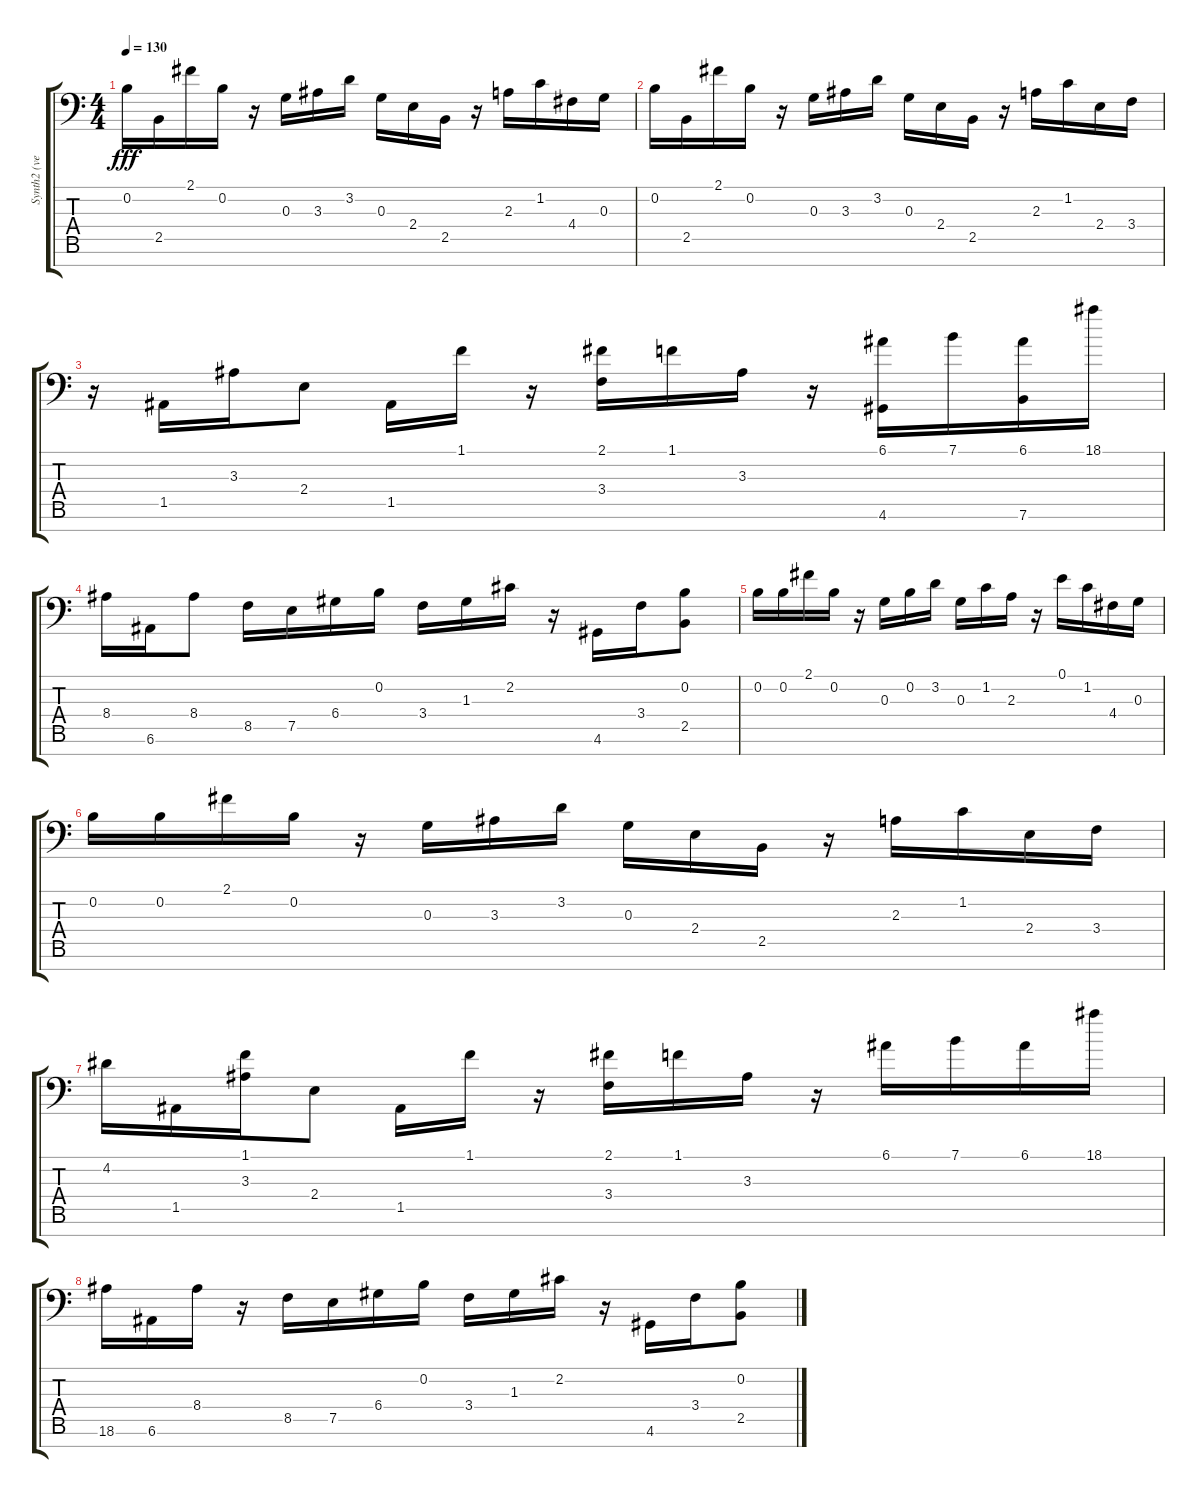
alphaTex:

\track ("Synth2 (verse 1)" "Synth2 (ve") {instrument lead1square}
\staff {score tabs}
\tuning (E4 B3 G3 D3 A2 E2 C-1) {hide}
\ts (4 4)
\tempo 130
\clef f4
\ks c
0.2.16{dy fff} 2.5.16 2.1.16 0.2.16 r.16 0.3.16 3.3.16 3.2.16 0.3.16 2.4.16 2.5.16 r.16 2.3.16 1.2.16 4.4.16 0.3.16 |
0.2.16 2.5.16 2.1.16 0.2.16 r.16 0.3.16 3.3.16 3.2.16 0.3.16 2.4.16 2.5.16 r.16 2.3.16 1.2.16 2.4.16 3.4.16 |
r.16 1.5.16 3.3.16 2.4.8 1.5.16 1.1.16 r.16 (2.1 3.4).16 1.1.16 3.3.16 r.16 (6.1 4.6).16 7.1.16 (6.1 7.6).16 18.1.16 |
8.4.16 6.6.16 8.4.8 8.5.16 7.5.16 6.4.16 0.2.16 3.4.16 1.3.16 2.2.16 r.16 4.6.16 3.4.16 (0.2 2.5).8 |
0.2.16 0.2.16 2.1.16 0.2.16 r.16 0.3.16 0.2.16 3.2.16 0.3.16 1.2.16 2.3.16 r.16 0.1.16 1.2.16 4.4.16 0.3.16 |
0.2.16 0.2.16 2.1.16 0.2.16 r.16 0.3.16 3.3.16 3.2.16 0.3.16 2.4.16 2.5.16 r.16 2.3.16 1.2.16 2.4.16 3.4.16 |
4.2.16 1.5.16 (1.1 3.3).16 2.4.8 1.5.16 1.1.16 r.16 (2.1 3.4).16 1.1.16 3.3.16 r.16 6.1.16 7.1.16 6.1.16 18.1.16 |
18.6.16 6.6.16 8.4.16 r.16 8.5.16 7.5.16 6.4.16 0.2.16 3.4.16 1.3.16 2.2.16 r.16 4.6.16 3.4.16 (0.2 2.5).8
